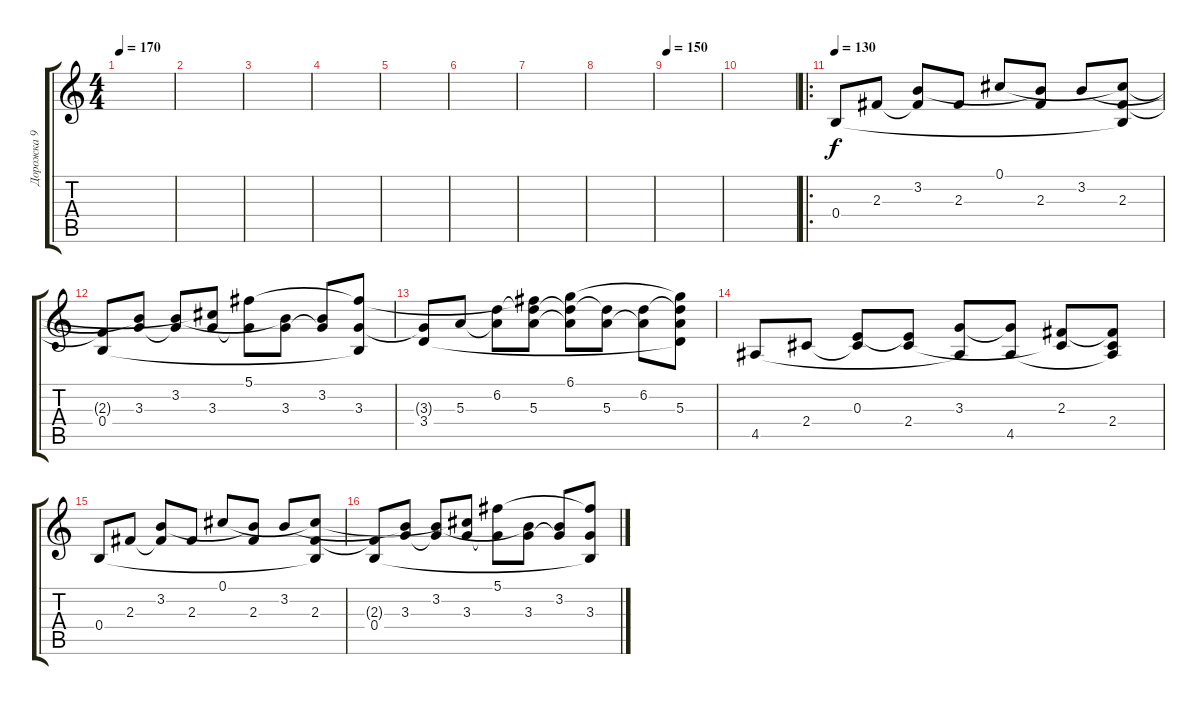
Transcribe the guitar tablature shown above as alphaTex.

\track ("Дорожка 9" "Дорожка 9") {instrument acousticgrandpiano}
\staff {score tabs}
\tuning (Db5 Ab4 E4 B3 Gb3 B2) {hide}
\ts (4 4)
\tempo 170
\clef g2
\ks c
|
|
|
|
|
|
|
|
\tempo 150
|
|
\ro
\tempo 130
0.4.8 2.3.8 (3.2 2.3{t}).8 2.3.8 0.1.8 (3.2{t} 2.3).8 3.2.8 (0.1{t} 2.3 0.4{t}).8 |
(2.3{t} 0.4).8 (3.2{t} 3.3).8 (3.2 3.3{t}).8 (0.1{t} 3.3).8 (5.1 3.3{t}).8 (3.2{t} 3.3).8 (3.2 3.3{t}).8 (5.1{t} 3.3 0.4{t}).8 |
(3.3{t} 3.4).8 5.3.8 (6.2 5.3{t}).8 (5.1{t} 6.2{t} 5.3).8 (6.1 6.2{t} 5.3{t}).8 (6.2{t} 5.3).8 (6.2 5.3{t}).8 (6.1{t} 6.2{t} 5.3 3.4{t}).8 |
4.5.8 2.4.8 (0.3 2.4{t}).8 (0.3{t} 2.4).8 (3.3 4.5{t}).8 (3.3{t} 4.5).8 (2.3 2.4{t}).8 (2.3{t} 2.4 4.5{t}).8 |
0.4.8 2.3.8 (3.2 2.3{t}).8 2.3.8 0.1.8 (3.2{t} 2.3).8 3.2.8 (0.1{t} 2.3 0.4{t}).8 |
(2.3{t} 0.4).8 (3.2{t} 3.3).8 (3.2 3.3{t}).8 (0.1{t} 3.3).8 (5.1 3.3{t}).8 (3.2{t} 3.3).8 (3.2 3.3{t}).8 (5.1{t} 3.3 0.4{t}).8
